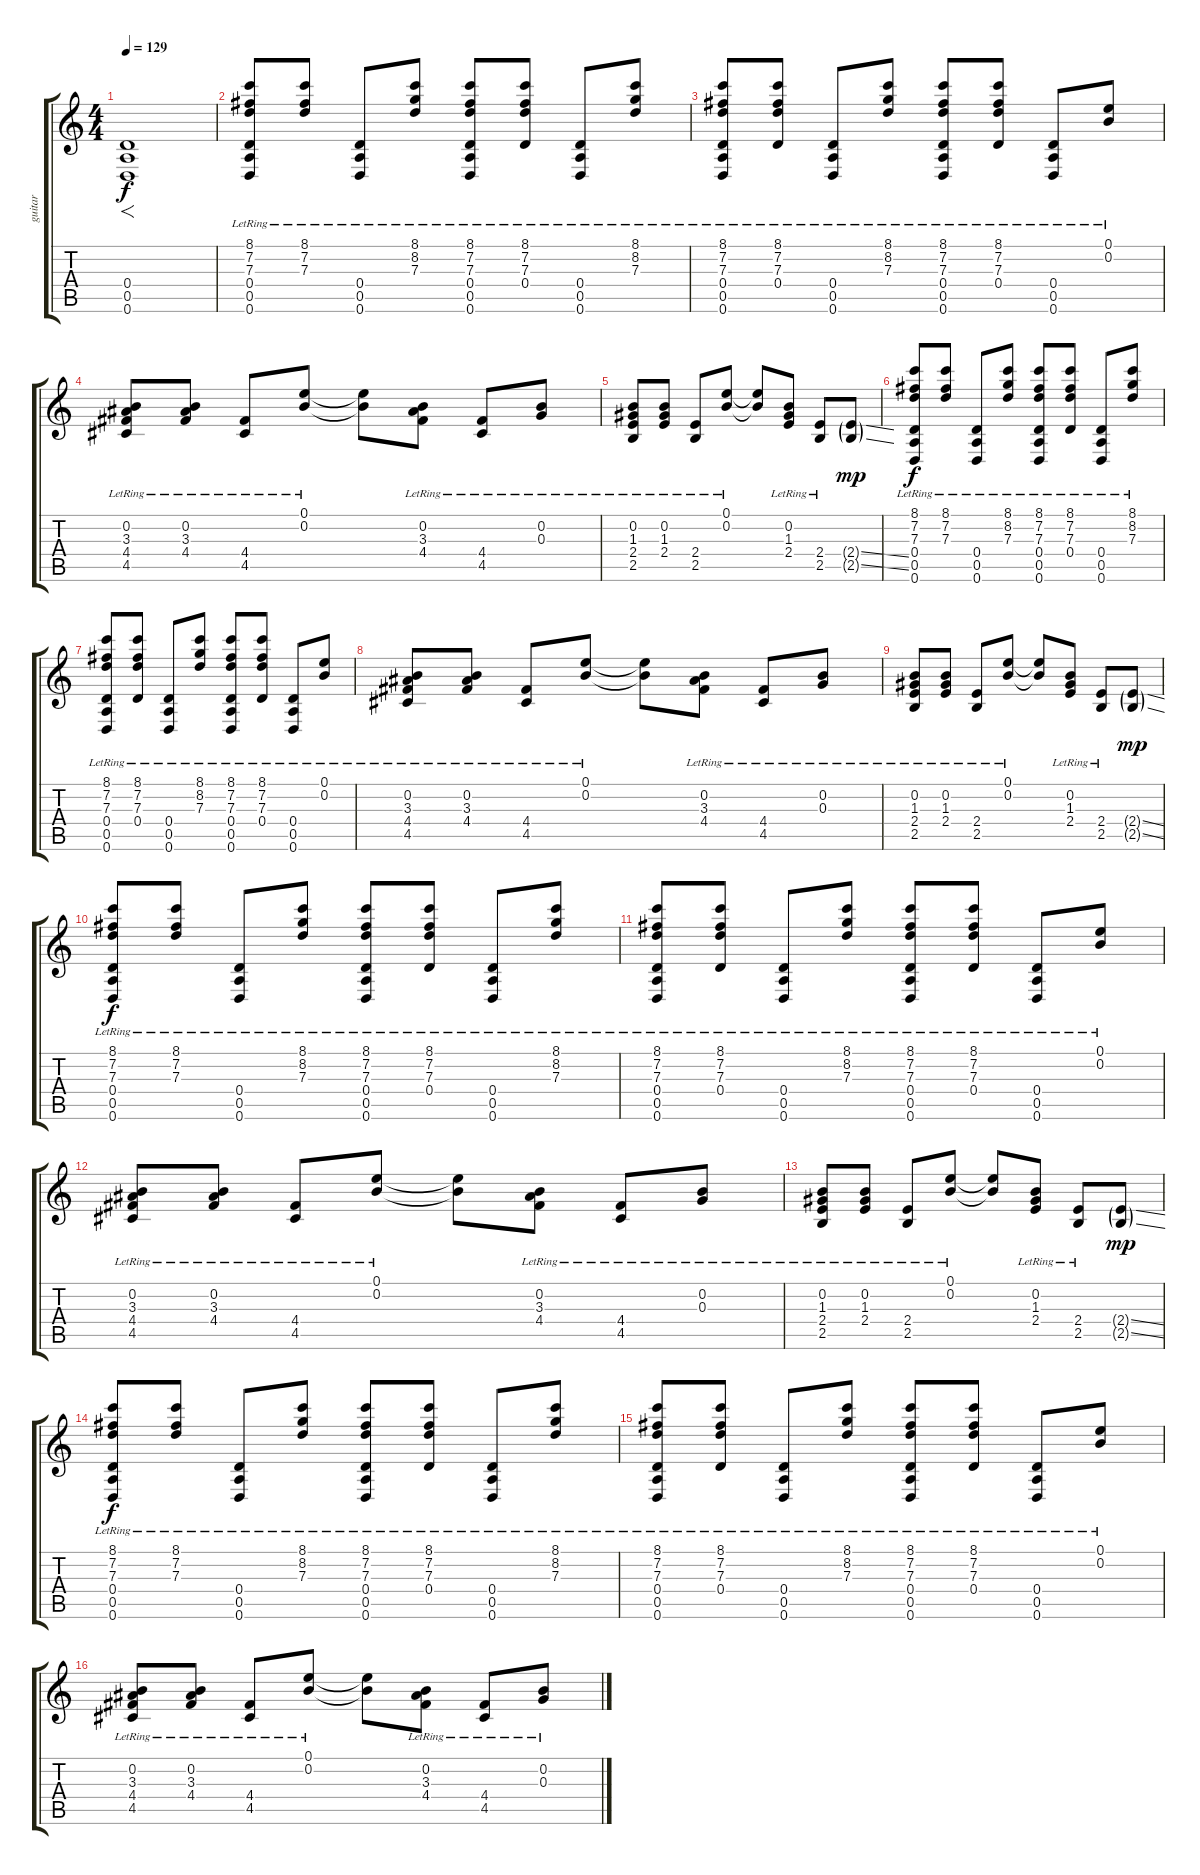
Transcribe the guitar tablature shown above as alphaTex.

\track ("guitar" "guitar") {instrument distortionguitar}
\staff {score tabs}
\tuning (E4 B3 G3 D3 A2 D2) {hide}
\ts (4 4)
\tempo 129
\clef g2
\ks c
(0.4 0.5 0.6).1{f dy f instrument distortionguitar} |
(8.1{lr} 7.2{lr} 7.3{lr} 0.4{lr} 0.5{lr} 0.6{lr}).8 (8.1{lr} 7.2{lr} 7.3{lr}).8 (0.4{lr} 0.5{lr} 0.6{lr}).8 (8.1{lr} 8.2{lr} 7.3{lr}).8 (8.1{lr} 7.2{lr} 7.3{lr} 0.4{lr} 0.5{lr} 0.6{lr}).8 (8.1{lr} 7.2{lr} 7.3{lr} 0.4{lr}).8 (0.4{lr} 0.5{lr} 0.6{lr}).8 (8.1{lr} 8.2{lr} 7.3{lr}).8 |
(8.1{lr} 7.2{lr} 7.3{lr} 0.4{lr} 0.5{lr} 0.6{lr}).8 (8.1{lr} 7.2{lr} 7.3{lr} 0.4{lr}).8 (0.4{lr} 0.5{lr} 0.6{lr}).8 (8.1{lr} 8.2{lr} 7.3{lr}).8 (8.1{lr} 7.2{lr} 7.3{lr} 0.4{lr} 0.5{lr} 0.6{lr}).8 (8.1{lr} 7.2{lr} 7.3{lr} 0.4{lr}).8 (0.4{lr} 0.5{lr} 0.6{lr}).8 (0.1{lr} 0.2{lr}).8 |
(0.2{lr} 3.3{lr} 4.4{lr} 4.5{lr}).8 (0.2{lr} 3.3{lr} 4.4{lr}).8 (4.4{lr} 4.5{lr}).8 (0.1{lr} 0.2{lr}).8 (0.1{t} 0.2{t}).8 (0.2{lr} 3.3{lr} 4.4{lr}).8 (4.4{lr} 4.5{lr}).8 (0.2{lr} 0.3{lr}).8 |
(0.2{lr} 1.3{lr} 2.4{lr} 2.5{lr}).8 (0.2{lr} 1.3{lr} 2.4{lr}).8 (2.4{lr} 2.5{lr}).8 (0.1{lr} 0.2{lr}).8 (0.1{t} 0.2{t}).8 (0.2{lr} 1.3{lr} 2.4{lr}).8 (2.4{lr} 2.5{lr}).8 (2.4{ss g} 2.5{ss g}).8{dy mp} |
(8.1{lr} 7.2{lr} 7.3{lr} 0.4{lr} 0.5{lr} 0.6{lr}).8{dy f} (8.1{lr} 7.2{lr} 7.3{lr}).8 (0.4{lr} 0.5{lr} 0.6{lr}).8 (8.1{lr} 8.2{lr} 7.3{lr}).8 (8.1{lr} 7.2{lr} 7.3{lr} 0.4{lr} 0.5{lr} 0.6{lr}).8 (8.1{lr} 7.2{lr} 7.3{lr} 0.4{lr}).8 (0.4{lr} 0.5{lr} 0.6{lr}).8 (8.1{lr} 8.2{lr} 7.3{lr}).8 |
(8.1{lr} 7.2{lr} 7.3{lr} 0.4{lr} 0.5{lr} 0.6{lr}).8 (8.1{lr} 7.2{lr} 7.3{lr} 0.4{lr}).8 (0.4{lr} 0.5{lr} 0.6{lr}).8 (8.1{lr} 8.2{lr} 7.3{lr}).8 (8.1{lr} 7.2{lr} 7.3{lr} 0.4{lr} 0.5{lr} 0.6{lr}).8 (8.1{lr} 7.2{lr} 7.3{lr} 0.4{lr}).8 (0.4{lr} 0.5{lr} 0.6{lr}).8 (0.1{lr} 0.2{lr}).8 |
(0.2{lr} 3.3{lr} 4.4{lr} 4.5{lr}).8 (0.2{lr} 3.3{lr} 4.4{lr}).8 (4.4{lr} 4.5{lr}).8 (0.1{lr} 0.2{lr}).8 (0.1{t} 0.2{t}).8 (0.2{lr} 3.3{lr} 4.4{lr}).8 (4.4{lr} 4.5{lr}).8 (0.2{lr} 0.3{lr}).8 |
(0.2{lr} 1.3{lr} 2.4{lr} 2.5{lr}).8 (0.2{lr} 1.3{lr} 2.4{lr}).8 (2.4{lr} 2.5{lr}).8 (0.1{lr} 0.2{lr}).8 (0.1{t} 0.2{t}).8 (0.2{lr} 1.3{lr} 2.4{lr}).8 (2.4{lr} 2.5{lr}).8 (2.4{ss g} 2.5{ss g}).8{dy mp} |
(8.1{lr} 7.2{lr} 7.3{lr} 0.4{lr} 0.5{lr} 0.6{lr}).8{dy f} (8.1{lr} 7.2{lr} 7.3{lr}).8 (0.4{lr} 0.5{lr} 0.6{lr}).8 (8.1{lr} 8.2{lr} 7.3{lr}).8 (8.1{lr} 7.2{lr} 7.3{lr} 0.4{lr} 0.5{lr} 0.6{lr}).8 (8.1{lr} 7.2{lr} 7.3{lr} 0.4{lr}).8 (0.4{lr} 0.5{lr} 0.6{lr}).8 (8.1{lr} 8.2{lr} 7.3{lr}).8 |
(8.1{lr} 7.2{lr} 7.3{lr} 0.4{lr} 0.5{lr} 0.6{lr}).8 (8.1{lr} 7.2{lr} 7.3{lr} 0.4{lr}).8 (0.4{lr} 0.5{lr} 0.6{lr}).8 (8.1{lr} 8.2{lr} 7.3{lr}).8 (8.1{lr} 7.2{lr} 7.3{lr} 0.4{lr} 0.5{lr} 0.6{lr}).8 (8.1{lr} 7.2{lr} 7.3{lr} 0.4{lr}).8 (0.4{lr} 0.5{lr} 0.6{lr}).8 (0.1{lr} 0.2{lr}).8 |
(0.2{lr} 3.3{lr} 4.4{lr} 4.5{lr}).8 (0.2{lr} 3.3{lr} 4.4{lr}).8 (4.4{lr} 4.5{lr}).8 (0.1{lr} 0.2{lr}).8 (0.1{t} 0.2{t}).8 (0.2{lr} 3.3{lr} 4.4{lr}).8 (4.4{lr} 4.5{lr}).8 (0.2{lr} 0.3{lr}).8 |
(0.2{lr} 1.3{lr} 2.4{lr} 2.5{lr}).8 (0.2{lr} 1.3{lr} 2.4{lr}).8 (2.4{lr} 2.5{lr}).8 (0.1{lr} 0.2{lr}).8 (0.1{t} 0.2{t}).8 (0.2{lr} 1.3{lr} 2.4{lr}).8 (2.4{lr} 2.5{lr}).8 (2.4{ss g} 2.5{ss g}).8{dy mp} |
(8.1{lr} 7.2{lr} 7.3{lr} 0.4{lr} 0.5{lr} 0.6{lr}).8{dy f} (8.1{lr} 7.2{lr} 7.3{lr}).8 (0.4{lr} 0.5{lr} 0.6{lr}).8 (8.1{lr} 8.2{lr} 7.3{lr}).8 (8.1{lr} 7.2{lr} 7.3{lr} 0.4{lr} 0.5{lr} 0.6{lr}).8 (8.1{lr} 7.2{lr} 7.3{lr} 0.4{lr}).8 (0.4{lr} 0.5{lr} 0.6{lr}).8 (8.1{lr} 8.2{lr} 7.3{lr}).8 |
(8.1{lr} 7.2{lr} 7.3{lr} 0.4{lr} 0.5{lr} 0.6{lr}).8 (8.1{lr} 7.2{lr} 7.3{lr} 0.4{lr}).8 (0.4{lr} 0.5{lr} 0.6{lr}).8 (8.1{lr} 8.2{lr} 7.3{lr}).8 (8.1{lr} 7.2{lr} 7.3{lr} 0.4{lr} 0.5{lr} 0.6{lr}).8 (8.1{lr} 7.2{lr} 7.3{lr} 0.4{lr}).8 (0.4{lr} 0.5{lr} 0.6{lr}).8 (0.1{lr} 0.2{lr}).8 |
(0.2{lr} 3.3{lr} 4.4{lr} 4.5{lr}).8 (0.2{lr} 3.3{lr} 4.4{lr}).8 (4.4{lr} 4.5{lr}).8 (0.1{lr} 0.2{lr}).8 (0.1{t} 0.2{t}).8 (0.2{lr} 3.3{lr} 4.4{lr}).8 (4.4{lr} 4.5{lr}).8 (0.2{lr} 0.3{lr}).8
